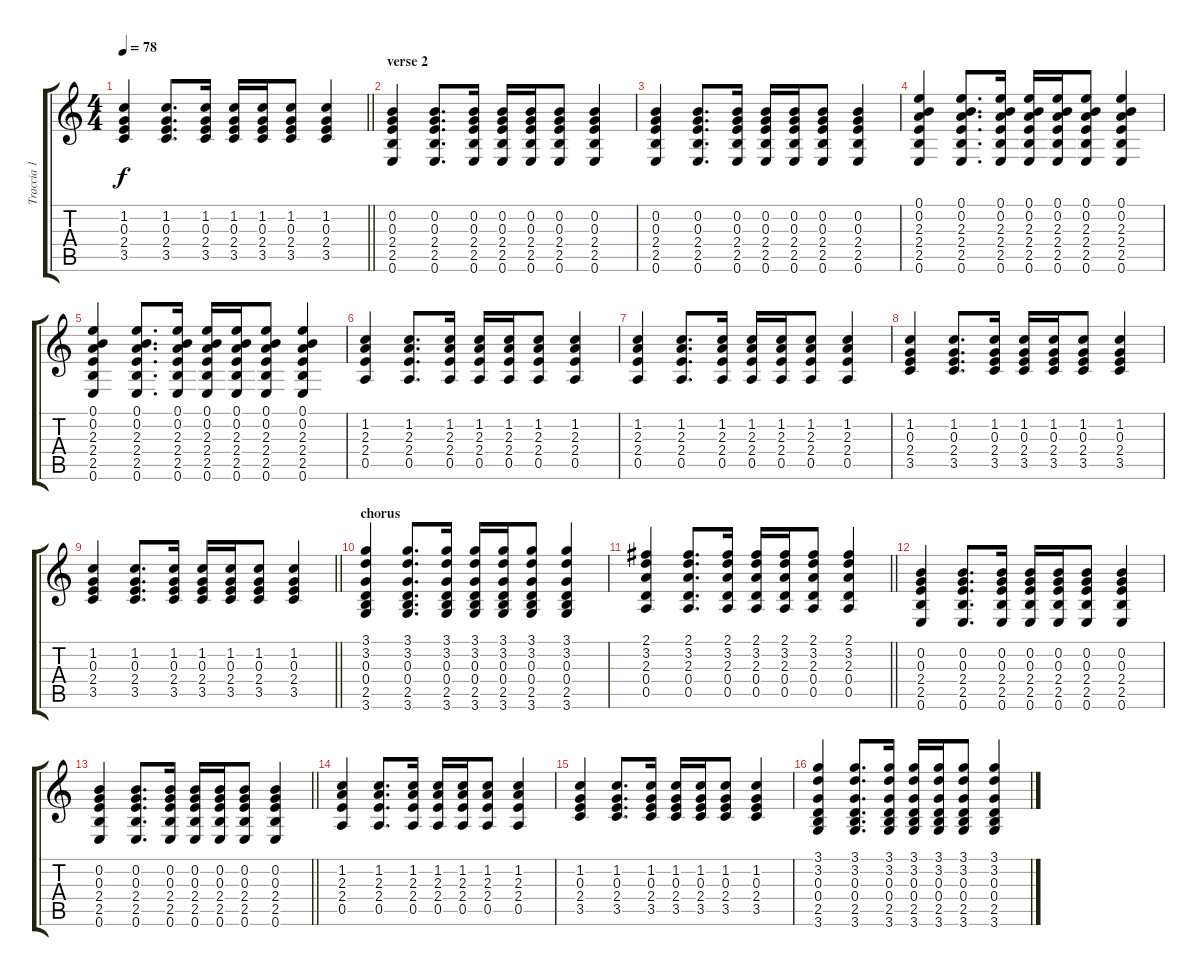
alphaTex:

\track ("Traccia 1" "Traccia 1") {instrument acousticguitarsteel}
\staff {score tabs}
\tuning (E4 B3 G3 D3 A2 E2) {hide}
\ts (4 4)
\tempo 78
\clef g2
\barLineRight lightlight
\ks c
(1.2 0.3 2.4 3.5).4{dy f} (1.2 0.3 2.4 3.5).8{d} (1.2 0.3 2.4 3.5).16 (1.2 0.3 2.4 3.5).16 (1.2 0.3 2.4 3.5).16 (1.2 0.3 2.4 3.5).8 (1.2 0.3 2.4 3.5).4 |
\section ("" "verse 2")
(0.2 0.3 2.4 2.5 0.6).4 (0.2 0.3 2.4 2.5 0.6).8{d} (0.2 0.3 2.4 2.5 0.6).16 (0.2 0.3 2.4 2.5 0.6).16 (0.2 0.3 2.4 2.5 0.6).16 (0.2 0.3 2.4 2.5 0.6).8 (0.2 0.3 2.4 2.5 0.6).4 |
(0.2 0.3 2.4 2.5 0.6).4 (0.2 0.3 2.4 2.5 0.6).8{d} (0.2 0.3 2.4 2.5 0.6).16 (0.2 0.3 2.4 2.5 0.6).16 (0.2 0.3 2.4 2.5 0.6).16 (0.2 0.3 2.4 2.5 0.6).8 (0.2 0.3 2.4 2.5 0.6).4 |
(0.1 0.2 2.3 2.4 2.5 0.6).4 (0.1 0.2 2.3 2.4 2.5 0.6).8{d} (0.1 0.2 2.3 2.4 2.5 0.6).16 (0.1 0.2 2.3 2.4 2.5 0.6).16 (0.1 0.2 2.3 2.4 2.5 0.6).16 (0.1 0.2 2.3 2.4 2.5 0.6).8 (0.1 0.2 2.3 2.4 2.5 0.6).4 |
(0.1 0.2 2.3 2.4 2.5 0.6).4 (0.1 0.2 2.3 2.4 2.5 0.6).8{d} (0.1 0.2 2.3 2.4 2.5 0.6).16 (0.1 0.2 2.3 2.4 2.5 0.6).16 (0.1 0.2 2.3 2.4 2.5 0.6).16 (0.1 0.2 2.3 2.4 2.5 0.6).8 (0.1 0.2 2.3 2.4 2.5 0.6).4 |
(1.2 2.3 2.4 0.5).4 (1.2 2.3 2.4 0.5).8{d} (1.2 2.3 2.4 0.5).16 (1.2 2.3 2.4 0.5).16 (1.2 2.3 2.4 0.5).16 (1.2 2.3 2.4 0.5).8 (1.2 2.3 2.4 0.5).4 |
(1.2 2.3 2.4 0.5).4 (1.2 2.3 2.4 0.5).8{d} (1.2 2.3 2.4 0.5).16 (1.2 2.3 2.4 0.5).16 (1.2 2.3 2.4 0.5).16 (1.2 2.3 2.4 0.5).8 (1.2 2.3 2.4 0.5).4 |
(1.2 0.3 2.4 3.5).4 (1.2 0.3 2.4 3.5).8{d} (1.2 0.3 2.4 3.5).16 (1.2 0.3 2.4 3.5).16 (1.2 0.3 2.4 3.5).16 (1.2 0.3 2.4 3.5).8 (1.2 0.3 2.4 3.5).4 |
\barLineRight lightlight
(1.2 0.3 2.4 3.5).4 (1.2 0.3 2.4 3.5).8{d} (1.2 0.3 2.4 3.5).16 (1.2 0.3 2.4 3.5).16 (1.2 0.3 2.4 3.5).16 (1.2 0.3 2.4 3.5).8 (1.2 0.3 2.4 3.5).4 |
\section ("" "chorus")
(3.1 3.2 0.3 0.4 2.5 3.6).4 (3.1 3.2 0.3 0.4 2.5 3.6).8{d} (3.1 3.2 0.3 0.4 2.5 3.6).16 (3.1 3.2 0.3 0.4 2.5 3.6).16 (3.1 3.2 0.3 0.4 2.5 3.6).16 (3.1 3.2 0.3 0.4 2.5 3.6).8 (3.1 3.2 0.3 0.4 2.5 3.6).4 |
\barLineRight lightlight
(2.1 3.2 2.3 0.4 0.5).4 (2.1 3.2 2.3 0.4 0.5).8{d} (2.1 3.2 2.3 0.4 0.5).16 (2.1 3.2 2.3 0.4 0.5).16 (2.1 3.2 2.3 0.4 0.5).16 (2.1 3.2 2.3 0.4 0.5).8 (2.1 3.2 2.3 0.4 0.5).4 |
(0.2 0.3 2.4 2.5 0.6).4 (0.2 0.3 2.4 2.5 0.6).8{d} (0.2 0.3 2.4 2.5 0.6).16 (0.2 0.3 2.4 2.5 0.6).16 (0.2 0.3 2.4 2.5 0.6).16 (0.2 0.3 2.4 2.5 0.6).8 (0.2 0.3 2.4 2.5 0.6).4 |
\barLineRight lightlight
(0.2 0.3 2.4 2.5 0.6).4 (0.2 0.3 2.4 2.5 0.6).8{d} (0.2 0.3 2.4 2.5 0.6).16 (0.2 0.3 2.4 2.5 0.6).16 (0.2 0.3 2.4 2.5 0.6).16 (0.2 0.3 2.4 2.5 0.6).8 (0.2 0.3 2.4 2.5 0.6).4 |
(1.2 2.3 2.4 0.5).4 (1.2 2.3 2.4 0.5).8{d} (1.2 2.3 2.4 0.5).16 (1.2 2.3 2.4 0.5).16 (1.2 2.3 2.4 0.5).16 (1.2 2.3 2.4 0.5).8 (1.2 2.3 2.4 0.5).4 |
(1.2 0.3 2.4 3.5).4 (1.2 0.3 2.4 3.5).8{d} (1.2 0.3 2.4 3.5).16 (1.2 0.3 2.4 3.5).16 (1.2 0.3 2.4 3.5).16 (1.2 0.3 2.4 3.5).8 (1.2 0.3 2.4 3.5).4 |
(3.1 3.2 0.3 0.4 2.5 3.6).4 (3.1 3.2 0.3 0.4 2.5 3.6).8{d} (3.1 3.2 0.3 0.4 2.5 3.6).16 (3.1 3.2 0.3 0.4 2.5 3.6).16 (3.1 3.2 0.3 0.4 2.5 3.6).16 (3.1 3.2 0.3 0.4 2.5 3.6).8 (3.1 3.2 0.3 0.4 2.5 3.6).4
